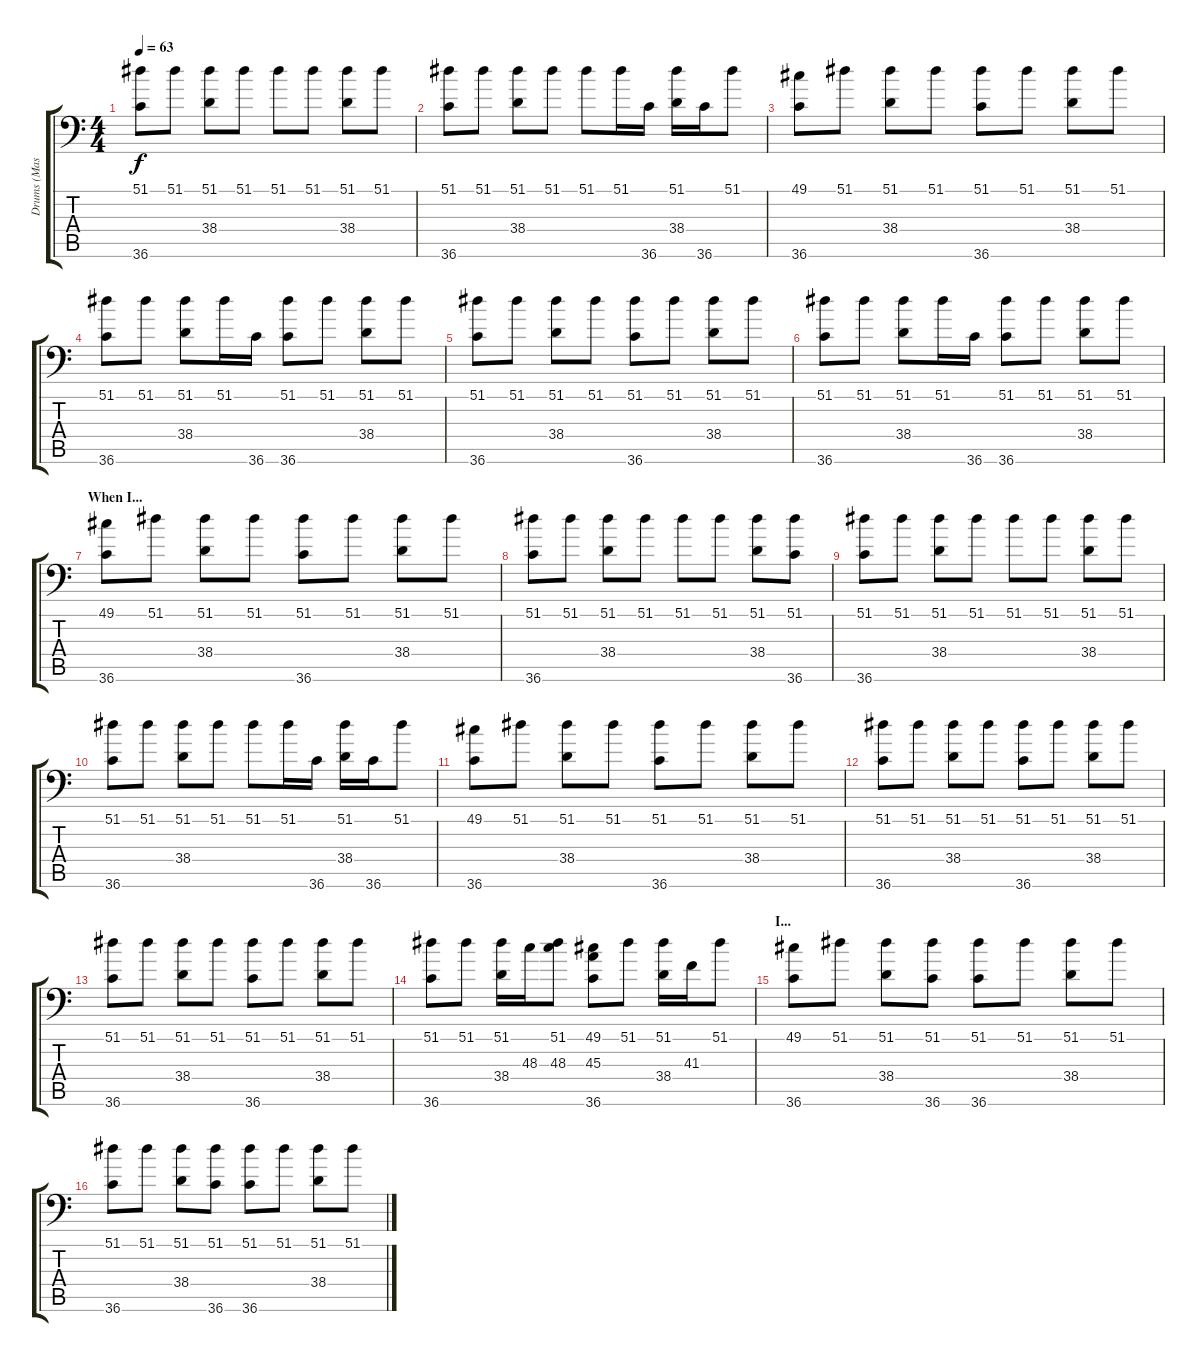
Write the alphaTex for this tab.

\track ("Drums (Mason)" "Drums (Mas") {instrument acousticgrandpiano}
\staff {score tabs}
\tuning (C-1 C-1 C-1 C-1 C-1 C-1) {hide}
\ts (4 4)
\tempo 63
\clef f4
\ks c
(51.1 36.6).8{dy f} 51.1.8 (51.1 38.4).8 51.1.8 51.1.8 51.1.8 (51.1 38.4).8 51.1.8 |
(51.1 36.6).8 51.1.8 (51.1 38.4).8 51.1.8 51.1.8 51.1.16 36.6.16 (51.1 38.4).16 36.6.16 51.1.8 |
(49.1 36.6).8 51.1.8 (51.1 38.4).8 51.1.8 (51.1 36.6).8 51.1.8 (51.1 38.4).8 51.1.8 |
(51.1 36.6).8 51.1.8 (51.1 38.4).8 51.1.16 36.6.16 (51.1 36.6).8 51.1.8 (51.1 38.4).8 51.1.8 |
(51.1 36.6).8 51.1.8 (51.1 38.4).8 51.1.8 (51.1 36.6).8 51.1.8 (51.1 38.4).8 51.1.8 |
(51.1 36.6).8 51.1.8 (51.1 38.4).8 51.1.16 36.6.16 (51.1 36.6).8 51.1.8 (51.1 38.4).8 51.1.8 |
\section ("" "When I...")
(49.1 36.6).8 51.1.8 (51.1 38.4).8 51.1.8 (51.1 36.6).8 51.1.8 (51.1 38.4).8 51.1.8 |
(51.1 36.6).8 51.1.8 (51.1 38.4).8 51.1.8 51.1.8 51.1.8 (51.1 38.4).8 (51.1 36.6).8 |
(51.1 36.6).8 51.1.8 (51.1 38.4).8 51.1.8 51.1.8 51.1.8 (51.1 38.4).8 51.1.8 |
(51.1 36.6).8 51.1.8 (51.1 38.4).8 51.1.8 51.1.8 51.1.16 36.6.16 (51.1 38.4).16 36.6.16 51.1.8 |
(49.1 36.6).8 51.1.8 (51.1 38.4).8 51.1.8 (51.1 36.6).8 51.1.8 (51.1 38.4).8 51.1.8 |
(51.1 36.6).8 51.1.8 (51.1 38.4).8 51.1.8 (51.1 36.6).8 51.1.8 (51.1 38.4).8 51.1.8 |
(51.1 36.6).8 51.1.8 (51.1 38.4).8 51.1.8 (51.1 36.6).8 51.1.8 (51.1 38.4).8 51.1.8 |
(51.1 36.6).8 51.1.8 (51.1 38.4).16 48.3.16 (51.1 48.3).8 (49.1 45.3 36.6).8 51.1.8 (51.1 38.4).16 41.3.16 51.1.8 |
\section ("" "I...")
(49.1 36.6).8 51.1.8 (51.1 38.4).8 (51.1 36.6).8 (51.1 36.6).8 51.1.8 (51.1 38.4).8 51.1.8 |
(51.1 36.6).8 51.1.8 (51.1 38.4).8 (51.1 36.6).8 (51.1 36.6).8 51.1.8 (51.1 38.4).8 51.1.8
